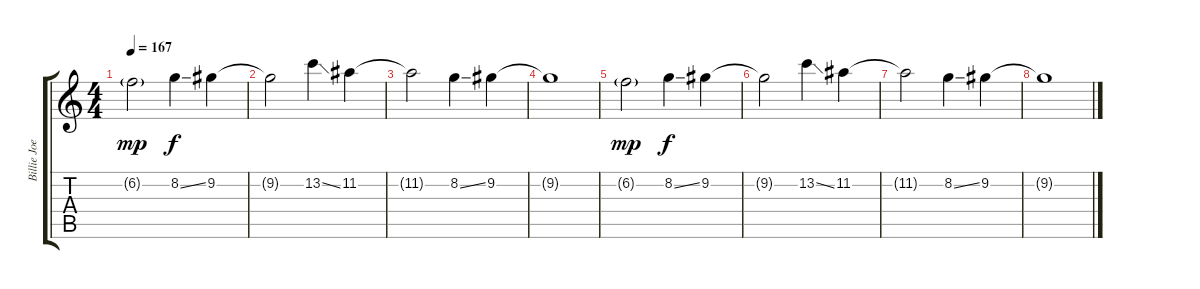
\track ("Billie Joe Armstrong (Solo)" "Billie Joe") {instrument distortionguitar}
\staff {score tabs}
\tuning (E4 B3 G3 D3 A2 E2) {hide}
\ts (4 4)
\tempo 167
\clef g2
\ks c
6.2{g}.2{dy mp} 8.2{ss}.4{dy f} 9.2.4 |
9.2{t}.2 13.2{ss}.4 11.2.4 |
11.2{t}.2 8.2{ss}.4 9.2.4 |
9.2{t}.1 |
6.2{g}.2{dy mp} 8.2{ss}.4{dy f} 9.2.4 |
9.2{t}.2 13.2{ss}.4 11.2.4 |
11.2{t}.2 8.2{ss}.4 9.2.4 |
9.2{t}.1
